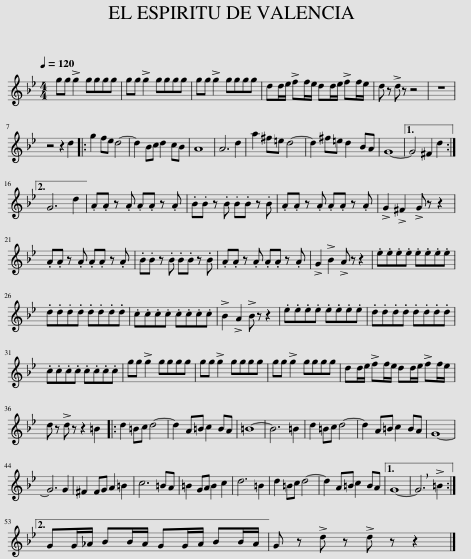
X:1
L:1/8
Q:1/4=120
M:4/4
I:linebreak $
K:none
V:1 treble transpose=-2
V:1
[K:Bb] gg !>!g2 gggg | gg !>!g2 gggg | gg !>!g2 gggg | dd/e/ !>!ff/e/ dd/e/ !>!ff/e/ | d z !>!d z z4 | %5
 z8 |$ z4 z2 d2 |: g2 fe d4- | d2 Bc d2 cB | A8 | %10
 A6 d2 | a2 ^f=e d4- | d2 ^f=e d2 BA | G8- |1 G4 ^F2 d2 :|2$ %15
 G6 d2 || .A.A z .A .A.A z .A | .B.B z .B .B.B z .B | .A.A z .A .A.A z .A | !>!G2 !>!^F2 !>!G z z2 |$ %20
 .A.A z .A .A.A z .A | .B.B z .B .B.B z .B | .A.A z .A .A.A z .A | !>!G2 !>!B2 !>!A z z2 | .e.e.e.e .e.e.e.e |$ %25
 .d.d.d.d .d.d.d.d | .c.c.c.c .c.c.c.c | !>!B2 !>!A2 !>!B z z2 | .e.e.e.e .e.e.e.e | .d.d.d.d .d.d.d.d |$ %30
 .c.c.c.c .c.c.c.c | gg !>!g2 gggg | gg !>!g2 gggg | gg !>!g2 gggg | dd/e/ !>!ff/e/ dd/e/ !>!ff/e/ |$ %35
 d z !>!d z z2 =B2 |: d2 =Bc d4- | d2 A=B c2 BA | =B8- | B6 =B2 | %40
 d2 =Bc d4- | d2 A=B c2 BA | G8- |$ G6 G2 | ^F2 FG A2 =B2 | %45
 c6 =BA | =B2 GA B2 c2 | d6 =B2 | d2 =Bc d4- | d2 A=B c2 BA |1 %50
 G8- | !breath!G6 !>!=B2 :|2$ GG/_A/ BB/A/ GG/A/ BB/A/ || G z !>!d z !>!d z z2 |] %54
